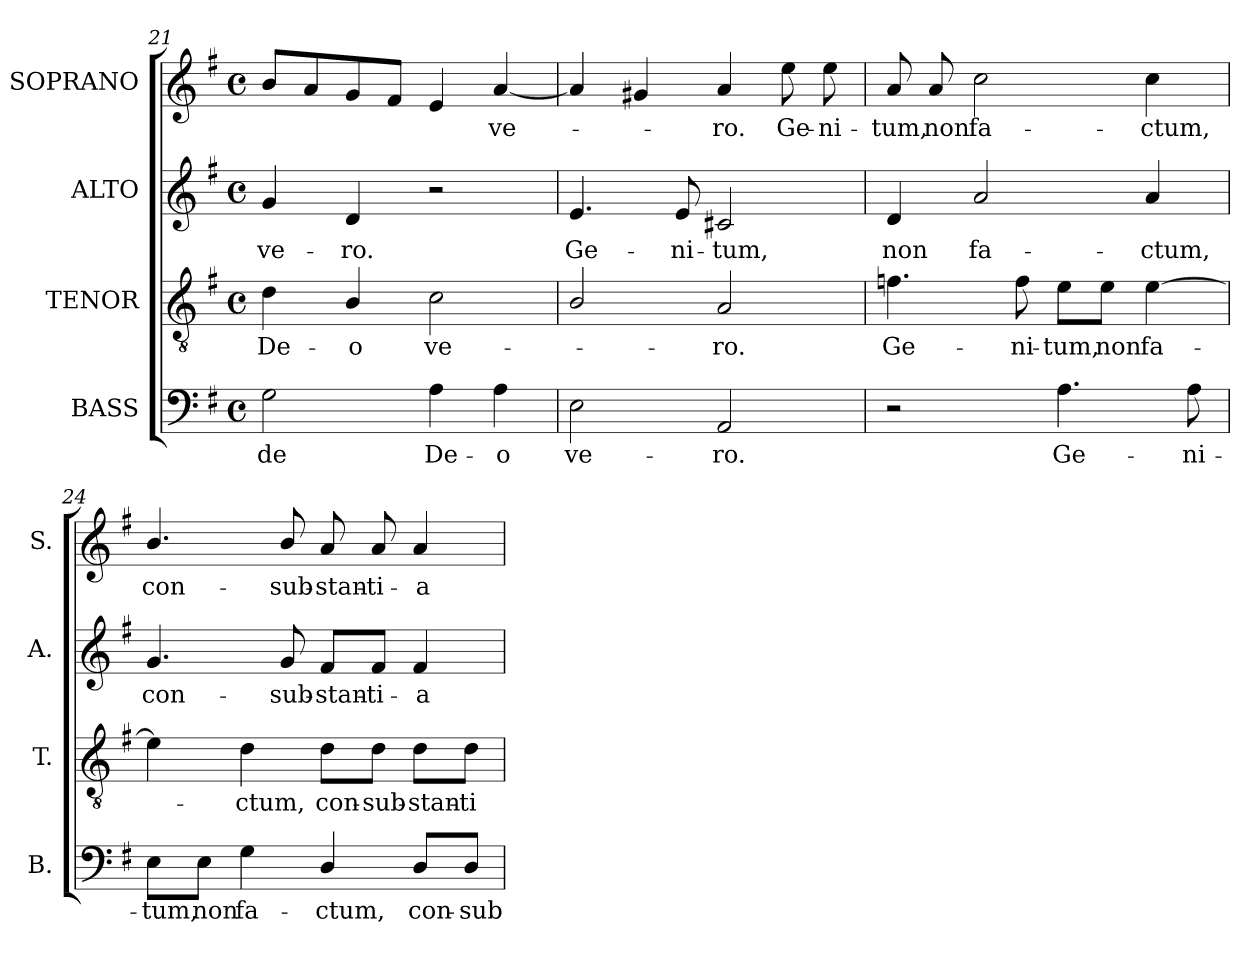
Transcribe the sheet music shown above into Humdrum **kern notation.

**kern	**text	**kern	**text	**kern	**text	**kern	**text
*part4	*part4	*part3	*part3	*part2	*part2	*part1	*part1
*staff4	*staff4	*staff3	*staff3	*staff2	*staff2	*staff1	*staff1
*I"BASS	*	*I"TENOR	*	*I"ALTO	*	*I"SOPRANO	*
*I'B.	*	*I'T.	*	*I'A.	*	*I'S.	*
*clefF4	*	*clefGv2	*	*clefG2	*	*clefG2	*
*	*	*ITrd7c12	*	*	*	*	*
*k[f#]	*	*k[f#]	*	*k[f#]	*	*k[f#]	*
*G:	*	*G:	*	*G:	*	*G:	*
*M4/4	*	*M4/4	*	*M4/4	*	*M4/4	*
*met(c)	*	*met(c)	*	*met(c)	*	*met(c)	*
=21	=21	=21	=21	=21	=21	=21	=21
!	!LO:LY:b:color=#000000	!	!	!	!	!	!
!	!	!	!LO:LY:b:color=#000000	!	!	!	!
!	!	!	!	!	!LO:LY:b:color=#000000	!	!
2Gi\	de	4Di\	De-	4gi/	ve-	8bi/L	.
.	.	.	.	.	.	8ai/	.
!	!	!	!LO:LY:b:color=#000000	!	!	!	!
!	!	!	!	!	!LO:LY:b:color=#000000	!	!
.	.	4BBi/	-o	4di/	-ro.	8gi/	.
.	.	.	.	.	.	8f#i/J	.
!	!LO:LY:b:color=#000000	!	!	!	!	!	!
!	!	!	!LO:LY:b:color=#000000	!	!	!	!
4Ai\	De-	2Ci\	ve-	2r	.	4ei/	.
!	!LO:LY:b:color=#000000	!	!	!	!	!	!
!	!	!	!	!	!	!	!LO:LY:b:color=#000000
4Ai\	-o	.	.	.	.	[4ai/	ve-
=22	=22	=22	=22	=22	=22	=22	=22
!	!LO:LY:b:color=#000000	!	!	!	!	!	!
!	!	!	!	!	!LO:LY:b:color=#000000	!	!
2Ei\	ve-	2BBi/	.	4.ei/	Ge-	4ai/]	.
.	.	.	.	.	.	4g#Xi/	.
!	!	!	!	!	!LO:LY:b:color=#000000	!	!
.	.	.	.	8ei/	-ni-	.	.
!	!LO:LY:b:color=#000000	!	!	!	!	!	!
!	!	!	!LO:LY:b:color=#000000	!	!	!	!
!	!	!	!	!	!LO:LY:b:color=#000000	!	!
!	!	!	!	!	!	!	!LO:LY:b:color=#000000
2AAi/	-ro.	2AAi/	-ro.	2c#Xi/	-tum,	4ai/	-ro.
!	!	!	!	!	!	!	!LO:LY:b:color=#000000
.	.	.	.	.	.	8eei\	Ge-
!	!	!	!	!	!	!	!LO:LY:b:color=#000000
.	.	.	.	.	.	8eei\	-ni-
!!LO:LB:g=z
=23	=23	=23	=23	=23	=23	=23	=23
!	!	!	!LO:LY:b:color=#000000	!	!	!	!
!	!	!	!	!	!LO:LY:b:color=#000000	!	!
!	!	!	!	!	!	!	!LO:LY:b:color=#000000
2r	.	4.Fni\	Ge-	4di/	non	8ai/	-tum,
!	!	!	!	!	!	!	!LO:LY:b:color=#000000
.	.	.	.	.	.	8ai/	non
!	!	!	!	!	!LO:LY:b:color=#000000	!	!
!	!	!	!	!	!	!	!LO:LY:b:color=#000000
.	.	.	.	2ai/	fa-	2cci\	fa-
!	!	!	!LO:LY:b:color=#000000	!	!	!	!
.	.	8Fi\	-ni-	.	.	.	.
!	!LO:LY:b:color=#000000	!	!	!	!	!	!
!	!	!	!LO:LY:b:color=#000000	!	!	!	!
4.Ai\	Ge-	8Ei\L	-tum,	.	.	.	.
!	!	!	!LO:LY:b:color=#000000	!	!	!	!
.	.	8Ei\J	non	.	.	.	.
!	!	!	!LO:LY:b:color=#000000	!	!	!	!
!	!	!	!	!	!LO:LY:b:color=#000000	!	!
!	!	!	!	!	!	!	!LO:LY:b:color=#000000
.	.	[4Ei\	fa-	4ai/	-ctum,	4cci\	-ctum,
!	!LO:LY:b:color=#000000	!	!	!	!	!	!
8Ai\	-ni-	.	.	.	.	.	.
=24	=24	=24	=24	=24	=24	=24	=24
!	!LO:LY:b:color=#000000	!	!	!	!	!	!
!	!	!	!	!	!LO:LY:b:color=#000000	!	!
!	!	!	!	!	!	!	!LO:LY:b:color=#000000
8Ei\L	-tum,	4Ei\]	.	4.gi/	con-	4.bi/	con-
!	!LO:LY:b:color=#000000	!	!	!	!	!	!
8Ei\J	non	.	.	.	.	.	.
!	!LO:LY:b:color=#000000	!	!	!	!	!	!
!	!	!	!LO:LY:b:color=#000000	!	!	!	!
4Gi\	fa-	4Di\	-ctum,	.	.	.	.
!	!	!	!	!	!LO:LY:b:color=#000000	!	!
!	!	!	!	!	!	!	!LO:LY:b:color=#000000
.	.	.	.	8gi/	-sub-	8bi/	-sub-
!	!LO:LY:b:color=#000000	!	!	!	!	!	!
!	!	!	!LO:LY:b:color=#000000	!	!	!	!
!	!	!	!	!	!LO:LY:b:color=#000000	!	!
!	!	!	!	!	!	!	!LO:LY:b:color=#000000
4Di/	-ctum,	8Di\L	con-	8f#i/L	-stan-	8ai/	-stan-
!	!	!	!LO:LY:b:color=#000000	!	!	!	!
!	!	!	!	!	!LO:LY:b:color=#000000	!	!
!	!	!	!	!	!	!	!LO:LY:b:color=#000000
.	.	8Di\J	-sub-	8f#i/J	-ti-	8ai/	-ti-
!	!LO:LY:b:color=#000000	!	!	!	!	!	!
!	!	!	!LO:LY:b:color=#000000	!	!	!	!
!	!	!	!	!	!LO:LY:b:color=#000000	!	!
!	!	!	!	!	!	!	!LO:LY:b:color=#000000
8Di/L	con-	8Di\L	-stan-	4f#i/	-a-	4ai/	-a-
!	!LO:LY:b:color=#000000	!	!	!	!	!	!
!	!	!	!LO:LY:b:color=#000000	!	!	!	!
8Di/J	-sub-	8Di\J	-ti-	.	.	.	.
=	=	=	=	=	=	=	=
*-	*-	*-	*-	*-	*-	*-	*-
